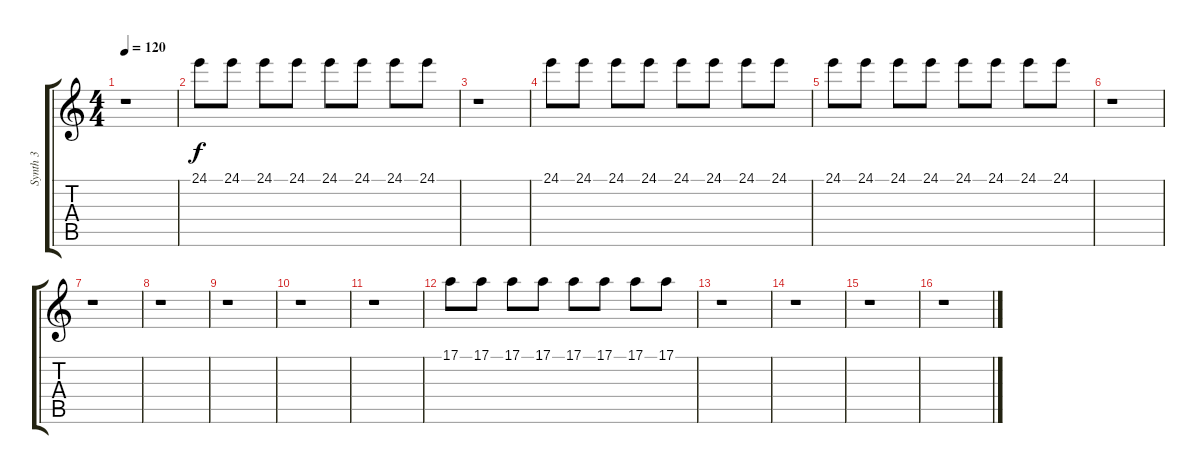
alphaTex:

\track ("Synth 3" "Synth 3") {instrument lead8bassandlead}
\staff {score tabs}
\tuning (E4 B3 G3 D3 A2 E2) {hide}
\ts (4 4)
\tempo 120
\clef g2
\ks c
r.1{dy f} |
24.1.8 24.1.8 24.1.8 24.1.8 24.1.8 24.1.8 24.1.8 24.1.8 |
r.1 |
24.1.8 24.1.8 24.1.8 24.1.8 24.1.8 24.1.8 24.1.8 24.1.8 |
24.1.8 24.1.8 24.1.8 24.1.8 24.1.8 24.1.8 24.1.8 24.1.8 |
r.1 |
r.1 |
r.1 |
r.1 |
r.1 |
r.1 |
17.1.8 17.1.8 17.1.8 17.1.8 17.1.8 17.1.8 17.1.8 17.1.8 |
r.1 |
r.1 |
r.1 |
r.1
